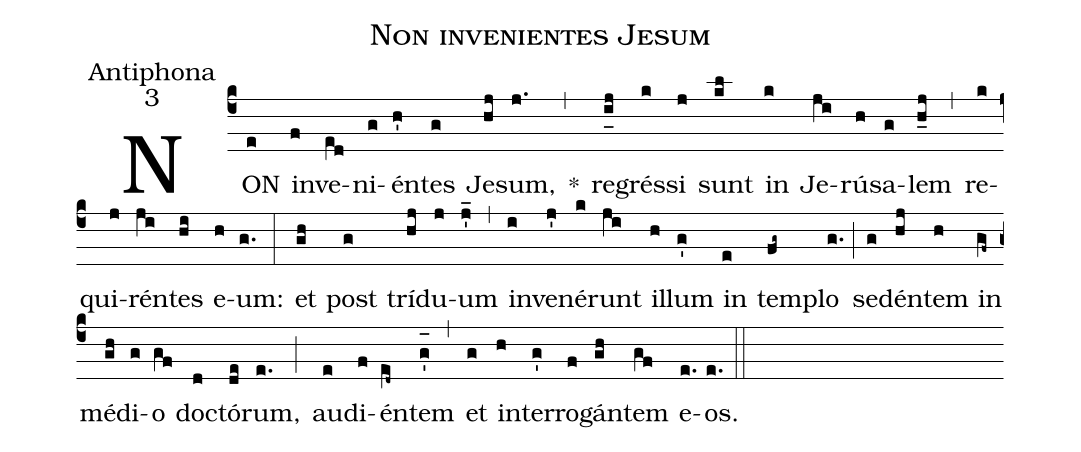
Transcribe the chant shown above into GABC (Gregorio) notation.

name:Non invenientes Jesum;
office-part:Antiphona;
mode:3;
%%
(c4) NON(e) in(f)ve(e[ll:1]d)ni(g)én(h')tes(g) Je(hj)sum,(j.) *(,) re(i_[uh:l]j)grés(k)si(j) sunt(kl) in(k) Je(ji)rú(h)sa(g)lem(h_j) (,) re(k)qui(j)rén(ji)tes(hi) e(h)um:(g.) (:) et(gh) post(g) trí(hj)du(j)um(j'_) (,) in(i)ve(j')né(k)runt(ji) il(h)lum(g') in(e) tem(fg~)plo(g.) (;) se(g)dén(hj)tem(h) in(gf~) mé(gh)di(g)o(gf) do(d)ctó(de)rum,(e.) (;) au(e)di(f)én(e[ll:1]d~)tem(g'_[oh:h]) (,) et(g) in(h)ter(g')ro(f)gán(gh)tem(gf) e(e.)os.(e.) (::)

%<i>T. P.</i> Al(g)le(gf)lú(e.){ia}.(e.) (::)

%<eu>E(j) u(j) o(ji) u(hi) a(h) e.</eu>(gh..) (::)
